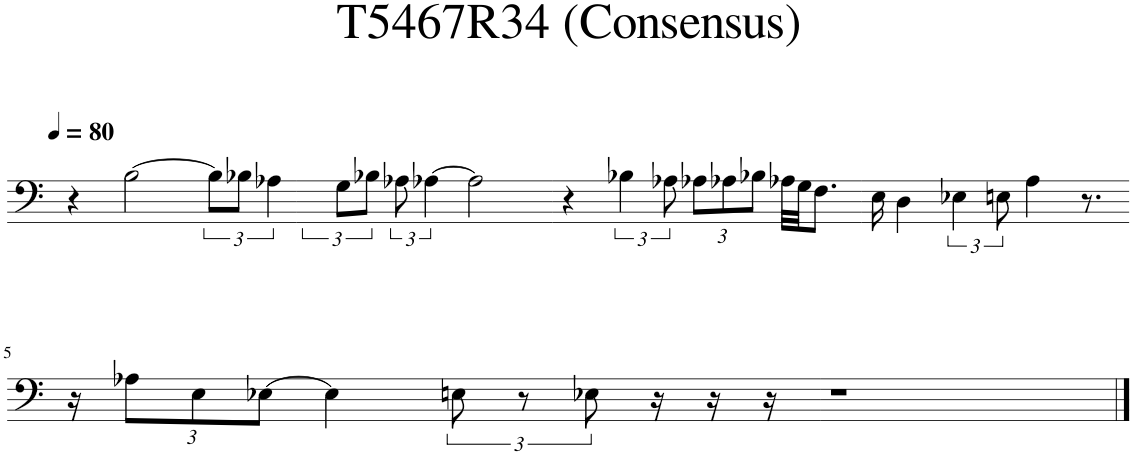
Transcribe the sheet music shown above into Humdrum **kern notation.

**kern
*part1
*staff1
*I"Piano
*I'Pno.
*clefF4
*k[]
=1
4r
*MM80
[2B\
12B\L]
12B-X\J
[12A-X\
=2
12A-\]
12G\L
12B-X\J
12A-X\
[6A-X\
2A-\]
=3
4r
6B-X\
12A-X\
*Xbrackettup
12A-X\L
12A-X\
12B-X\J
32A-X\LLL
32G\JJ
8.F\J
=4
16E\
4D\
*brackettup
6E-X\
12En\
4A\
8.r
!!LO:LB:g=z
=5
16r
*Xbrackettup
12A-X\L
12E\
[12E-X\J
4E-\]
*brackettup
12En\
12r
12E-X\
16r
16r
16r
=6
1r
==
*-
